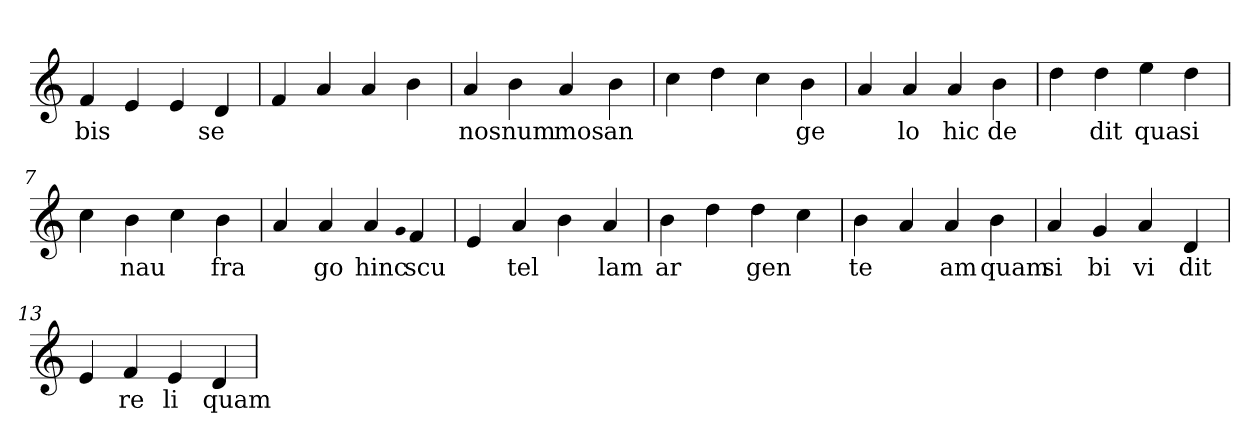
**kern	**text
*part1	*part1
*staff1	*staff1
*clefG2	*
=1	=1
4f	bis
4e	.
4e	.
4d	se
=2	=2
4f	.
4a	.
4a	.
4b	.
=3	=3
4a	nos
4b	num
4a	mos
4b	an
=4	=4
4cc	.
4dd	.
4cc	.
4b	ge
=5	=5
4a	.
4a	lo
4a	hic
4b	de
=6	=6
4dd	.
4dd	dit
4ee	qua
4dd	si
=7	=7
4cc	.
4b	nau
4cc	.
4b	fra
=8	=8
4a	.
4a	go
4a	hinc
qqg	.
4f	scu
=9	=9
4e	.
4a	tel
4b	.
4a	lam
=10	=10
4b	ar
4dd	.
4dd	gen
4cc	.
=11	=11
4b	te
4a	.
4a	am
4b	quam
=12	=12
4a	si
4g	bi
4a	vi
4d	dit
=13	=13
4e	.
4f	re
4e	li
4d	quam
=	=
*-	*-
